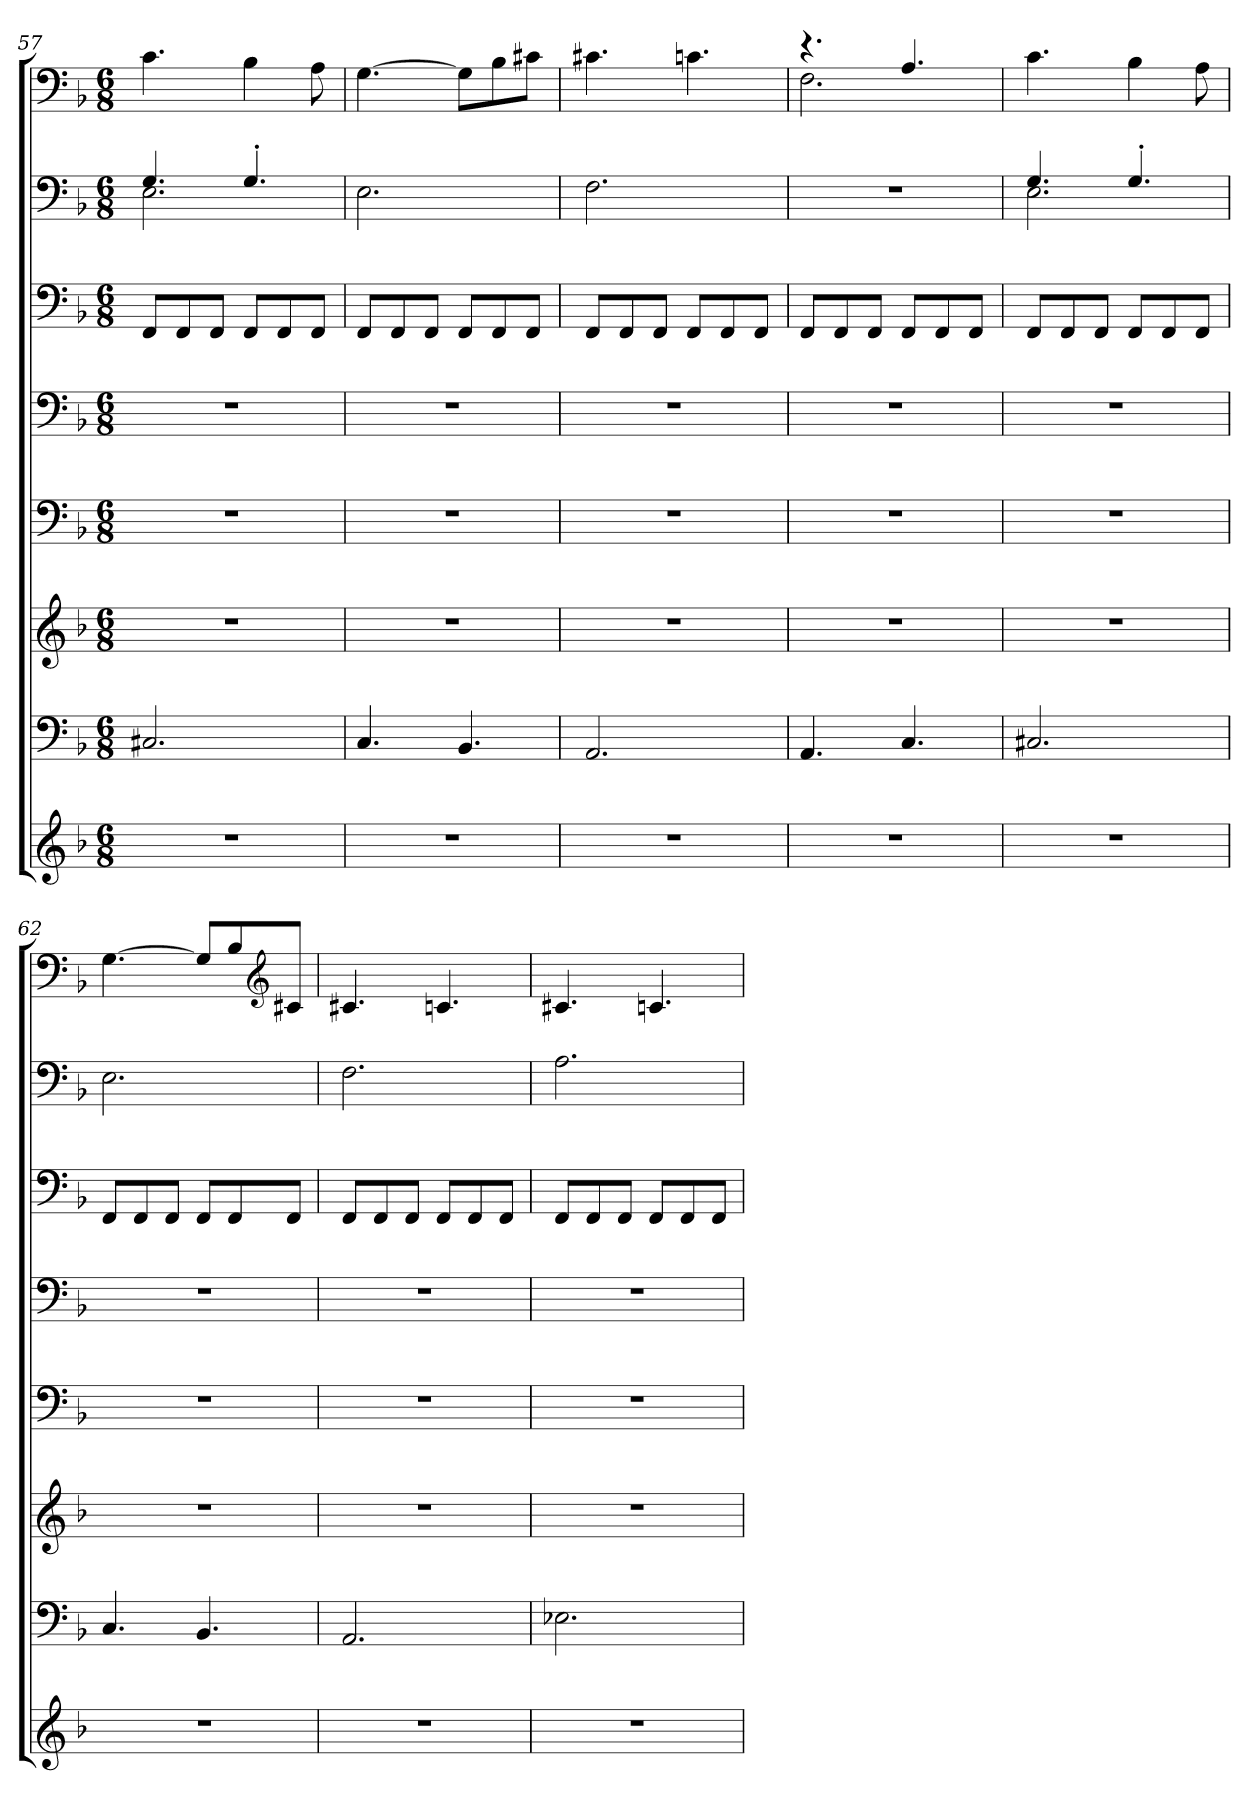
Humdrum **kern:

**kern	**kern	**kern	**kern	**kern	**kern	**kern	**kern
*part5	*part5	*part4	*part4	*part3	*part3	*part2	*part1
*staff8	*staff7	*staff6	*staff5	*staff4	*staff3	*staff2	*staff1
*clefG2	*clefF4	*clefG2	*clefF4	*clefF4	*clefF4	*clefF4	*clefF4
*k[b-]	*k[b-]	*k[b-]	*k[b-]	*k[b-]	*k[b-]	*k[b-]	*k[b-]
*M6/8	*M6/8	*M6/8	*M6/8	*M6/8	*M6/8	*M6/8	*M6/8
=57	=57	=57	=57	=57	=57	=57	=57
*	*	*	*	*	*	*^	*
2.r	2.C#X/	2.r	2.r	2.r	8FF/L	4.G/	2.E\	4.c\
.	.	.	.	.	8FF/	.	.	.
.	.	.	.	.	8FF/J	.	.	.
.	.	.	.	.	8FF/L	4.G'/	.	4B-\
.	.	.	.	.	8FF/	.	.	.
.	.	.	.	.	8FF/J	.	.	8A\
*	*	*	*	*	*	*v	*v	*
=58	=58	=58	=58	=58	=58	=58	=58
2.r	4.C/	2.r	2.r	2.r	8FF/L	2.E\	[4.G\
.	.	.	.	.	8FF/	.	.
.	.	.	.	.	8FF/J	.	.
.	4.BB-/	.	.	.	8FF/L	.	8G\L]
.	.	.	.	.	8FF/	.	8B-\
.	.	.	.	.	8FF/J	.	8c#X\J
=59	=59	=59	=59	=59	=59	=59	=59
2.r	2.AA/	2.r	2.r	2.r	8FF/L	2.F\	4.c#X\
.	.	.	.	.	8FF/	.	.
.	.	.	.	.	8FF/J	.	.
.	.	.	.	.	8FF/L	.	4.cn\
.	.	.	.	.	8FF/	.	.
.	.	.	.	.	8FF/J	.	.
!!LO:PB:g=z
=60	=60	=60	=60	=60	=60	=60	=60
*	*	*	*	*	*	*	*MM121
*	*	*	*	*	*	*	*^
2.r	4.AA/	2.r	2.r	2.r	8FF/L	2.r	4.r	2.F\
.	.	.	.	.	8FF/	.	.	.
.	.	.	.	.	8FF/J	.	.	.
.	4.C/	.	.	.	8FF/L	.	4.A/	.
.	.	.	.	.	8FF/	.	.	.
.	.	.	.	.	8FF/J	.	.	.
*	*	*	*	*	*	*	*v	*v
=61	=61	=61	=61	=61	=61	=61	=61
*	*	*	*	*	*	*^	*
2.r	2.C#X/	2.r	2.r	2.r	8FF/L	4.G/	2.E\	4.c\
.	.	.	.	.	8FF/	.	.	.
.	.	.	.	.	8FF/J	.	.	.
.	.	.	.	.	8FF/L	4.G'/	.	4B-\
.	.	.	.	.	8FF/	.	.	.
.	.	.	.	.	8FF/J	.	.	8A\
*	*	*	*	*	*	*v	*v	*
=62	=62	=62	=62	=62	=62	=62	=62
2.r	4.C/	2.r	2.r	2.r	8FF/L	2.E\	[4.G\
.	.	.	.	.	8FF/	.	.
.	.	.	.	.	8FF/J	.	.
.	4.BB-/	.	.	.	8FF/L	.	8G/L]
.	.	.	.	.	8FF/	.	8B-/
*	*	*	*	*	*	*	*clefG2
.	.	.	.	.	8FF/J	.	8c#X/J
=63	=63	=63	=63	=63	=63	=63	=63
2.r	2.AA/	2.r	2.r	2.r	8FF/L	2.F\	4.c#X/
.	.	.	.	.	8FF/	.	.
.	.	.	.	.	8FF/J	.	.
.	.	.	.	.	8FF/L	.	4.cn/
.	.	.	.	.	8FF/	.	.
.	.	.	.	.	8FF/J	.	.
=64	=64	=64	=64	=64	=64	=64	=64
*	*	*	*	*	*	*	*MM121
2.r	2.E-X\	2.r	2.r	2.r	8FF/L	2.A\	4.c#X/
.	.	.	.	.	8FF/	.	.
.	.	.	.	.	8FF/J	.	.
.	.	.	.	.	8FF/L	.	4.cn/
.	.	.	.	.	8FF/	.	.
.	.	.	.	.	8FF/J	.	.
=	=	=	=	=	=	=	=
*-	*-	*-	*-	*-	*-	*-	*-
